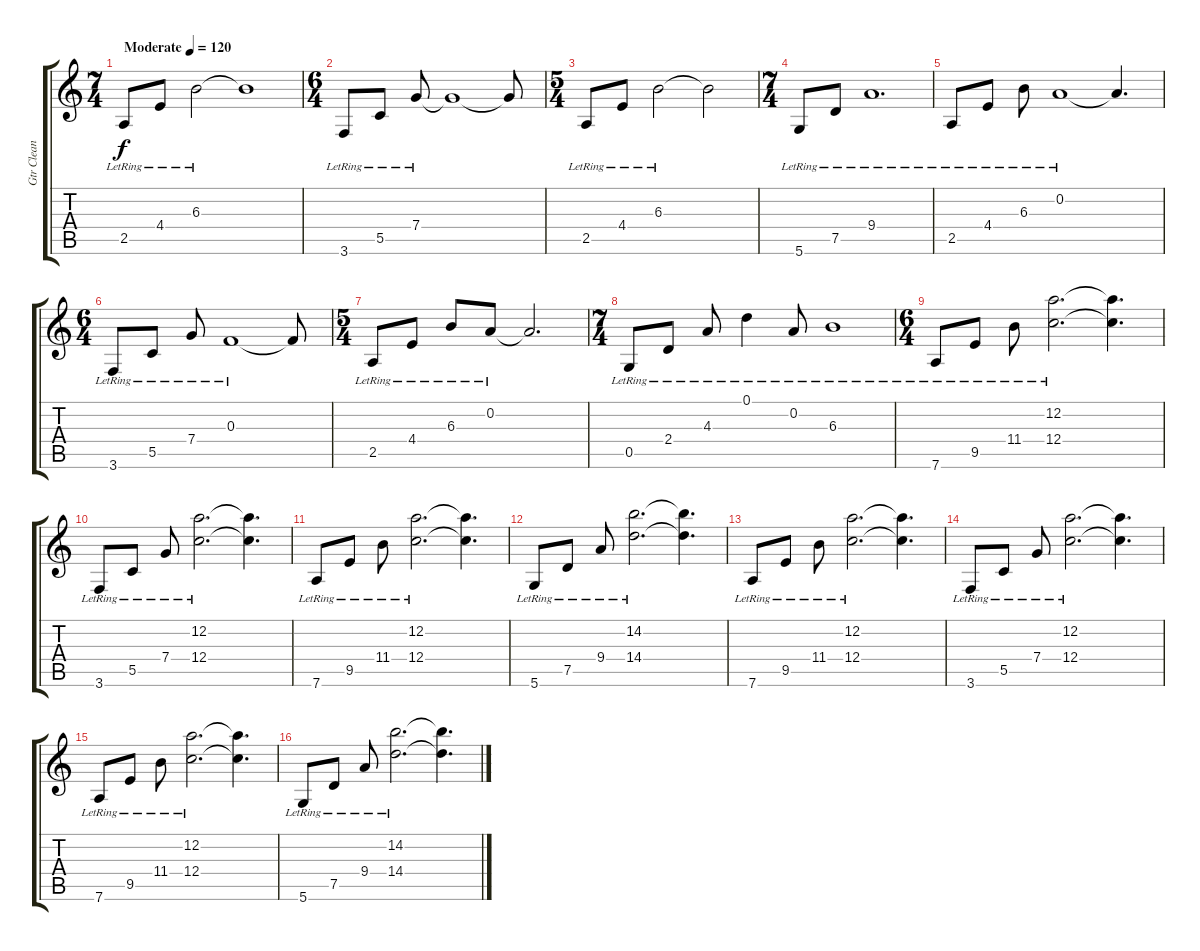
\track ("Gtr Clean" "Gtr Clean") {instrument electricguitarjazz}
\staff {score tabs}
\tuning (D4 A3 F3 C3 G2 D2) {hide}
\ts (7 4)
\tempo (120 "Moderate")
\clef g2
\ks c
2.5{lr}.8{dy f instrument electricguitarjazz} 4.4{lr}.8 6.3{lr}.2 6.3{t}.1 |
\ts (6 4)
3.6{lr}.8 5.5{lr}.8 7.4{lr}.8 7.4{t}.1 7.4{t}.8 |
\ts (5 4)
2.5{lr}.8 4.4{lr}.8 6.3{lr}.2 6.3{t}.2 |
\ts (7 4)
5.6{lr}.8 7.5{lr}.8 9.4{lr}.1{d} |
2.5{lr}.8 4.4{lr}.8 6.3{lr}.8 0.2{lr}.1 0.2{t}.4{d} |
\ts (6 4)
3.6{lr}.8 5.5{lr}.8 7.4{lr}.8 0.3{lr}.1 0.3{t}.8 |
\ts (5 4)
2.5{lr}.8 4.4{lr}.8 6.3{lr}.8 0.2{lr}.8 0.2{t}.2{d} |
\ts (7 4)
0.5{lr}.8 2.4{lr}.8 4.3{lr}.8 0.1{lr}.4 0.2{lr}.8 6.3{lr}.1 |
\ts (6 4)
7.6{lr}.8 9.5{lr}.8 11.4{lr}.8 (12.2{lr} 12.4{lr}).2{d} (12.2{t} 12.4{t}).4{d} |
3.6{lr}.8 5.5{lr}.8 7.4{lr}.8 (12.2{lr} 12.4{lr}).2{d} (12.2{t} 12.4{t}).4{d} |
7.6{lr}.8 9.5{lr}.8 11.4{lr}.8 (12.2{lr} 12.4{lr}).2{d} (12.2{t} 12.4{t}).4{d} |
5.6{lr}.8 7.5{lr}.8 9.4{lr}.8 (14.2{lr} 14.4{lr}).2{d} (14.2{t} 14.4{t}).4{d} |
7.6{lr}.8 9.5{lr}.8 11.4{lr}.8 (12.2{lr} 12.4{lr}).2{d} (12.2{t} 12.4{t}).4{d} |
3.6{lr}.8 5.5{lr}.8 7.4{lr}.8 (12.2{lr} 12.4{lr}).2{d} (12.2{t} 12.4{t}).4{d} |
7.6{lr}.8 9.5{lr}.8 11.4{lr}.8 (12.2{lr} 12.4{lr}).2{d} (12.2{t} 12.4{t}).4{d} |
5.6{lr}.8 7.5{lr}.8 9.4{lr}.8 (14.2{lr} 14.4{lr}).2{d} (14.2{t} 14.4{t}).4{d}
